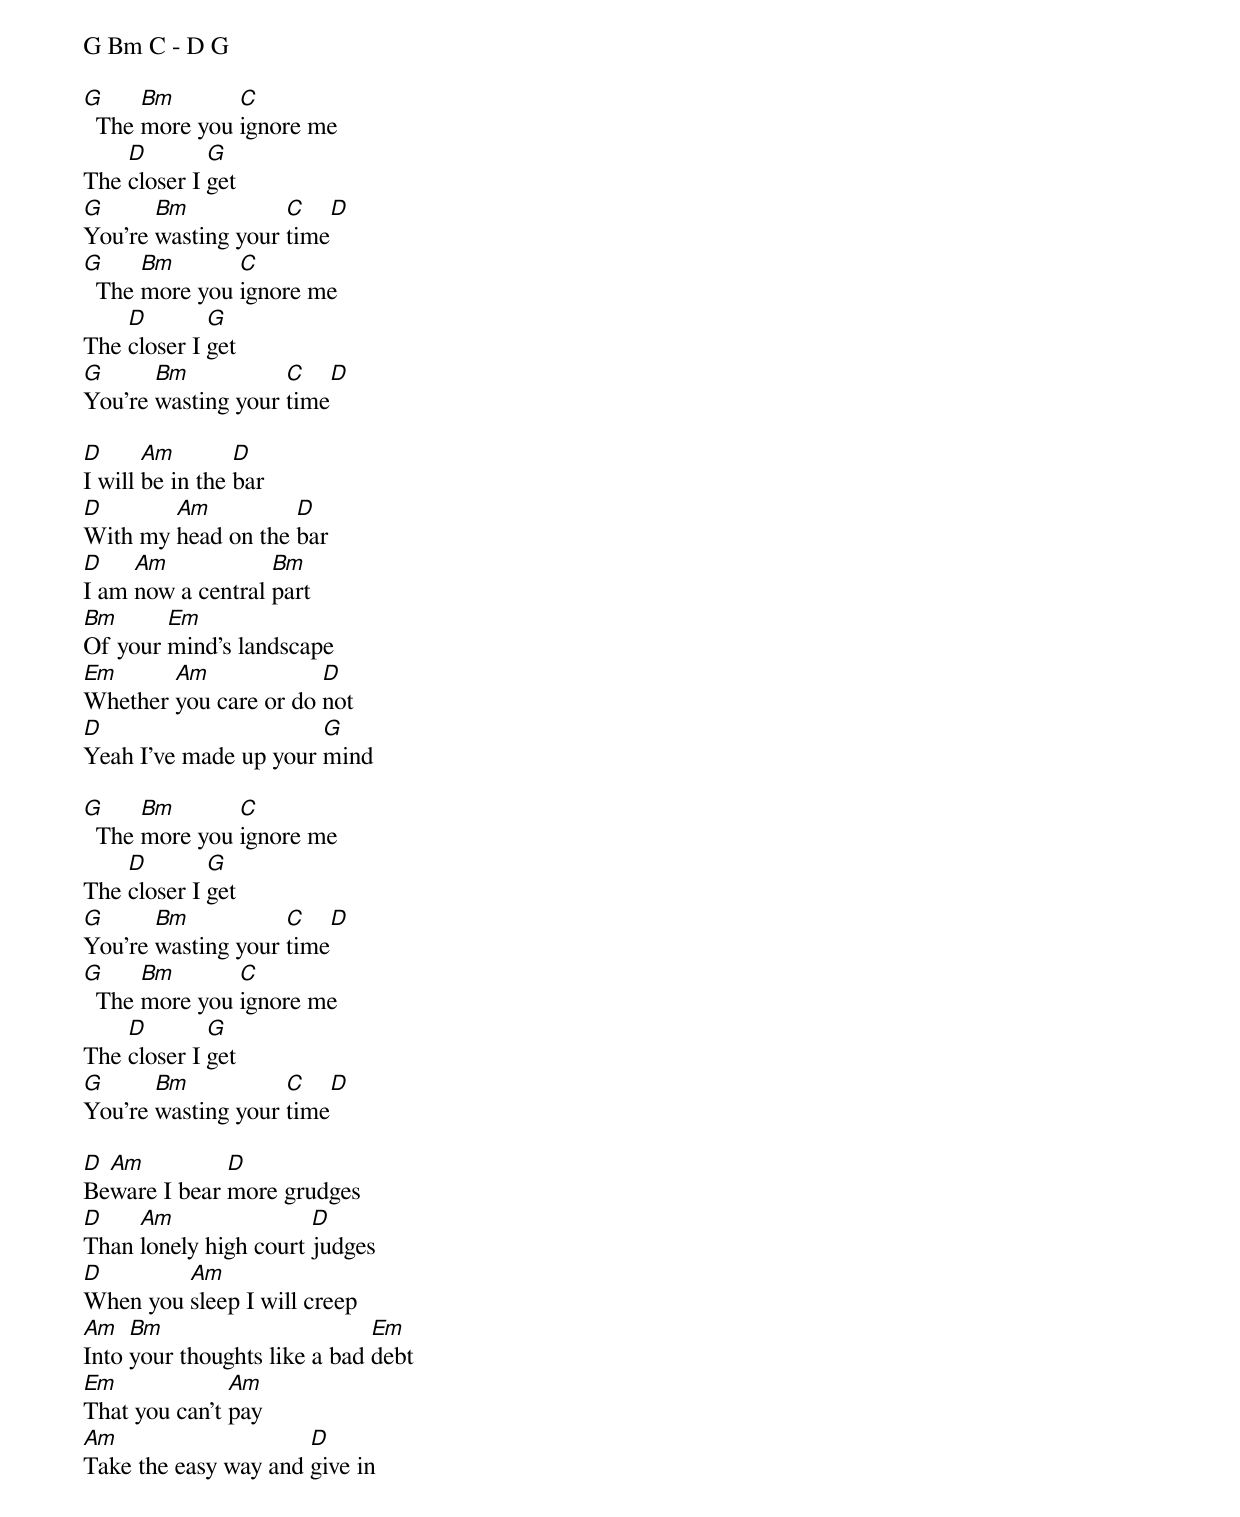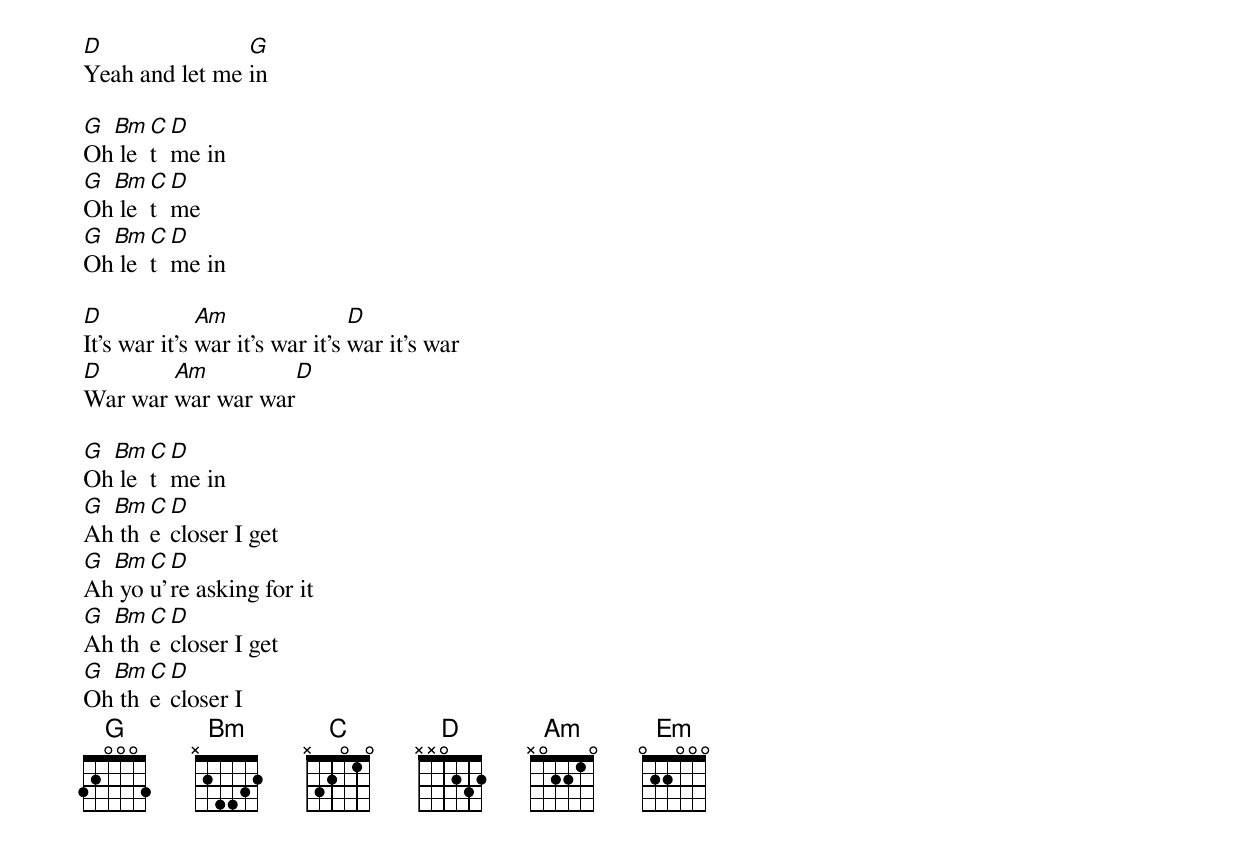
G Bm C - D G

G     Bm       C
  The more you ignore me
    D        G
The closer I get
G      Bm           C   D
You're wasting your time
G     Bm       C
  The more you ignore me
    D        G
The closer I get
G      Bm           C   D
You're wasting your time

D      Am        D
I will be in the bar
D       Am          D
With my head on the bar
D    Am            Bm
I am now a central part
Bm      Em
Of your mind's landscape
Em      Am             D
Whether you care or do not
D                      G
Yeah I've made up your mind

G     Bm       C
  The more you ignore me
    D        G
The closer I get
G      Bm           C   D
You're wasting your time
G     Bm       C
  The more you ignore me
    D        G
The closer I get
G      Bm           C   D
You're wasting your time

D Am          D
Beware I bear more grudges
D    Am                D
Than lonely high court judges
D        Am
When you sleep I will creep
Am   Bm                       Em
Into your thoughts like a bad debt
Em             Am
That you can't pay
Am                    D
Take the easy way and give in
D               G
Yeah and let me in

G Bm C D
Oh let me in
G Bm C D
Oh let me
G Bm C D
Oh let me in

D             Am                D
It's war it's war it's war it's war it's war
D       Am         D
War war war war war

G Bm C D
Oh let me in
G Bm C D
Ah the closer I get
G Bm C D
Ah you're asking for it
G Bm C D
Ah the closer I get
G Bm C D
Oh the closer I
